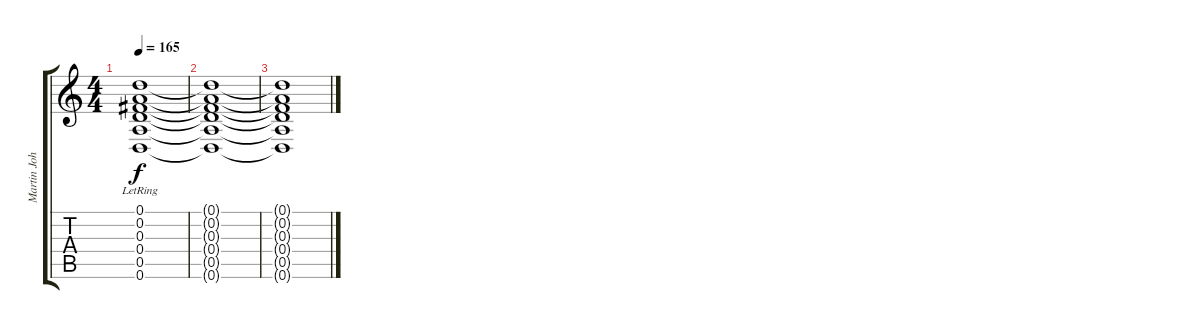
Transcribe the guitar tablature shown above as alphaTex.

\track ("Martin Johnson (Rhythm Guitar)" "Martin Joh") {instrument overdrivenguitar}
\staff {score tabs}
\tuning (D4 A3 Gb3 D3 A2 D2) {hide}
\ts (4 4)
\tempo 165
\clef g2
\ks c
(0.1{lr} 0.2{lr} 0.3{lr} 0.4{lr} 0.5{lr} 0.6{lr}).1{dy f} |
(0.1{t} 0.2{t} 0.3{t} 0.4{t} 0.5{t} 0.6{t}).1{volume 0} |
(0.1{t} 0.2{t} 0.3{t} 0.4{t} 0.5{t} 0.6{t}).1
